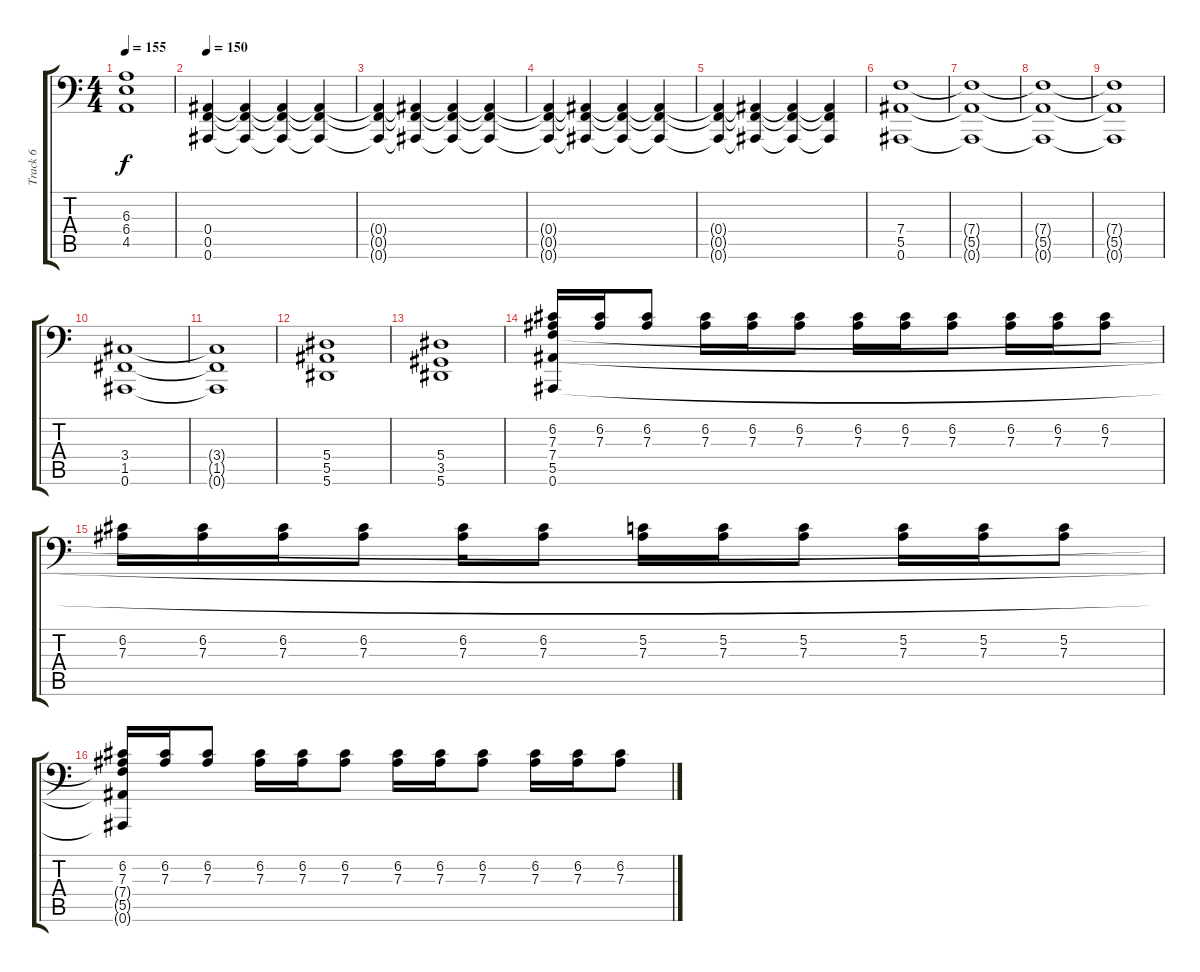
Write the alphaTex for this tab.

\track ("Track 6" "Track 6") {instrument lead2sawtooth}
\staff {score tabs}
\tuning (C4 G3 Eb3 Bb2 F2 Bb1) {hide}
\ts (4 4)
\tempo 155
\clef f4
\ks c
(6.3 6.4 4.5).1{dy f} |
\tempo 150
(0.4 0.5 0.6).4 (0.4{t} 0.5{t} 0.6{t}).4 (0.4{t} 0.5{t} 0.6{t}).4 (0.4{t} 0.5{t} 0.6{t}).4 |
(0.4{t} 0.5{t} 0.6{t}).4 (0.4{t} 0.5{t} 0.6{t}).4 (0.4{t} 0.5{t} 0.6{t}).4 (0.4{t} 0.5{t} 0.6{t}).4 |
(0.4{t} 0.5{t} 0.6{t}).4 (0.4{t} 0.5{t} 0.6{t}).4 (0.4{t} 0.5{t} 0.6{t}).4 (0.4{t} 0.5{t} 0.6{t}).4 |
(0.4{t} 0.5{t} 0.6{t}).4 (0.4{t} 0.5{t} 0.6{t}).4 (0.4{t} 0.5{t} 0.6{t}).4 (0.4{t} 0.5{t} 0.6{t}).4 |
(7.4 5.5 0.6).1 |
(7.4{t} 5.5{t} 0.6{t}).1 |
(7.4{t} 5.5{t} 0.6{t}).1 |
(7.4{t} 5.5{t} 0.6{t}).1 |
(3.4 1.5 0.6).1 |
(3.4{t} 1.5{t} 0.6{t}).1 |
(5.4 5.5 5.6).1 |
(5.4 3.5 5.6).1 |
(6.2 7.3 7.4 5.5 0.6).16 (6.2 7.3).16 (6.2 7.3).8 (6.2 7.3).16 (6.2 7.3).16 (6.2 7.3).8 (6.2 7.3).16 (6.2 7.3).16 (6.2 7.3).8 (6.2 7.3).16 (6.2 7.3).16 (6.2 7.3).8 |
(6.2 7.3).16 (6.2 7.3).16 (6.2 7.3).16 (6.2 7.3).8 (6.2 7.3).16 (6.2 7.3).8 (5.2 7.3).16 (5.2 7.3).16 (5.2 7.3).8 (5.2 7.3).16 (5.2 7.3).16 (5.2 7.3).8 |
(6.2 7.3 7.4{t} 5.5{t} 0.6{t}).16 (6.2 7.3).16 (6.2 7.3).8 (6.2 7.3).16 (6.2 7.3).16 (6.2 7.3).8 (6.2 7.3).16 (6.2 7.3).16 (6.2 7.3).8 (6.2 7.3).16 (6.2 7.3).16 (6.2 7.3).8
